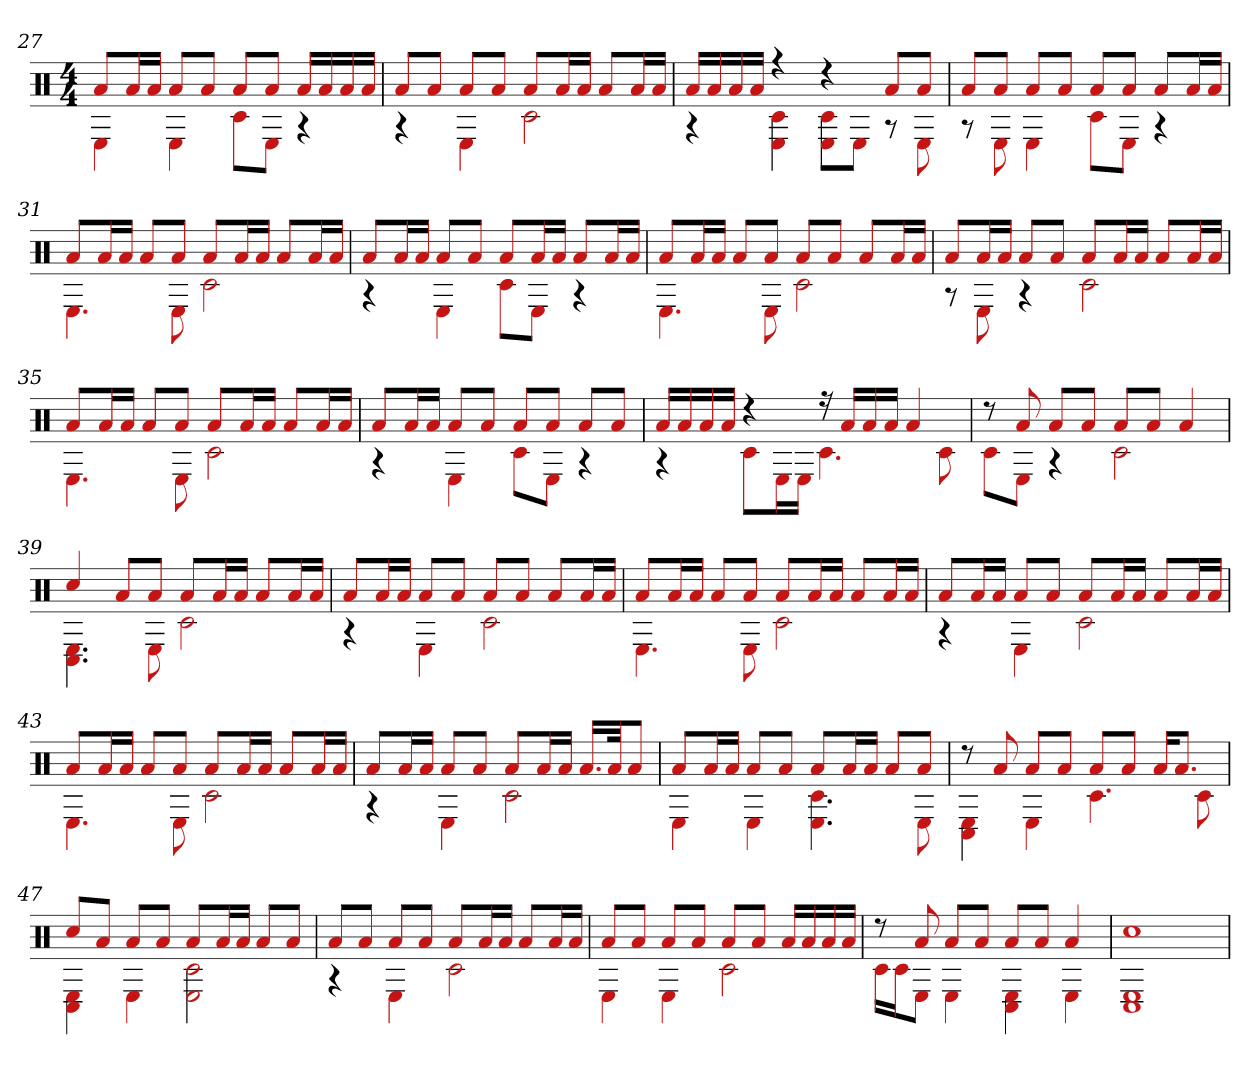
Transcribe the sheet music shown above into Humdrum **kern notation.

**kern
*part1
*staff1
*clefX
*k[]
*M4/4
=27
*^
8aL	4E
16aL	.
16aJJ	.
8aL	4E
8aJ	.
8aL	8c#L
8aJ	8EJ
16aLL	4r
16a	.
16a	.
16aJJ	.
=28	=28
8aL	4r
8aJ	.
8aL	4E
8aJ	.
8aL	2c#
16aL	.
16aJJ	.
8aL	.
16aL	.
16aJJ	.
=29	=29
16aLL	4r
16a	.
16a	.
16aJJ	.
4r	4c# 4E
4r	8E 8c#L
.	8EJ
8aL	8r
8aJ	8E
=30	=30
8aL	8r
8aJ	8E
8aL	4E
8aJ	.
8aL	8c#L
8aJ	8EJ
8aL	4r
16aL	.
16aJJ	.
=31	=31
8aL	4.E
16aL	.
16aJJ	.
8aL	.
8aJ	8E
8aL	2c#
16aL	.
16aJJ	.
8aL	.
16aL	.
16aJJ	.
=32	=32
8aL	4r
16aL	.
16aJJ	.
8aL	4E
8aJ	.
8aL	8c#L
16aL	8EJ
16aJJ	.
8aL	4r
16aL	.
16aJJ	.
=33	=33
8aL	4.E
16aL	.
16aJJ	.
8aL	.
8aJ	8E
8aL	2c#
8aJ	.
8aL	.
16aL	.
16aJJ	.
=34	=34
8aL	8r
16aL	8E
16aJJ	.
8aL	4r
8aJ	.
8aL	2c#
16aL	.
16aJJ	.
8aL	.
16aL	.
16aJJ	.
=35	=35
8aL	4.E
16aL	.
16aJJ	.
8aL	.
8aJ	8E
8aL	2c#
16aL	.
16aJJ	.
8aL	.
16aL	.
16aJJ	.
=36	=36
8aL	4r
16aL	.
16aJJ	.
8aL	4E
8aJ	.
8aL	8c#L
8aJ	8EJ
8aL	4r
8aJ	.
=37	=37
16aLL	4r
16a	.
16a	.
16aJJ	.
4r	8c#L
.	16EL
.	16EJJ
16r	4.c#
16aLL	.
16a	.
16aJJ	.
4a	.
.	8c#
=38	=38
8r	8c#L
8a	8EJ
8aL	4r
8aJ	.
8aL	2c#
8aJ	.
4a	.
=39	=39
4cc#	4.C# 4.E
8aL	.
8aJ	8E
8aL	2c#
16aL	.
16aJJ	.
8aL	.
16aL	.
16aJJ	.
=40	=40
8aL	4r
16aL	.
16aJJ	.
8aL	4E
8aJ	.
8aL	2c#
8aJ	.
8aL	.
16aL	.
16aJJ	.
=41	=41
8aL	4.E
16aL	.
16aJJ	.
8aL	.
8aJ	8E
8aL	2c#
16aL	.
16aJJ	.
8aL	.
16aL	.
16aJJ	.
=42	=42
8aL	4r
16aL	.
16aJJ	.
8aL	4E
8aJ	.
8aL	2c#
16aL	.
16aJJ	.
8aL	.
16aL	.
16aJJ	.
=43	=43
8aL	4.E
16aL	.
16aJJ	.
8aL	.
8aJ	8E
8aL	2c#
16aL	.
16aJJ	.
8aL	.
16aL	.
16aJJ	.
=44	=44
8aL	4r
16aL	.
16aJJ	.
8aL	4E
8aJ	.
8aL	2c#
16aL	.
16aJJ	.
16.aLL	.
32aJk	.
8aJ	.
=45	=45
8aL	4E
16aL	.
16aJJ	.
8aL	4E
8aJ	.
8aL	4.E 4.c#
16aL	.
16aJJ	.
8aL	.
8aJ	8E
=46	=46
8r	4C# 4E
8a	.
8aL	4E
8aJ	.
8aL	4.c#
8aJ	.
16aKL	.
8.aJ	.
.	8c#
=47	=47
8cc#L	4C# 4E
8aJ	.
8aL	4E
8aJ	.
8aL	2c# 2E
16aL	.
16aJJ	.
8aL	.
8aJ	.
=48	=48
8aL	4r
8aJ	.
8aL	4E
8aJ	.
8aL	2c#
16aL	.
16aJJ	.
8aL	.
16aL	.
16aJJ	.
=49	=49
8aL	4E
8aJ	.
8aL	4E
8aJ	.
8aL	2c#
8aJ	.
16aLL	.
16a	.
16a	.
16aJJ	.
=50	=50
8r	16c#LL
.	16c#J
8a	8EJ
8aL	4E
8aJ	.
8aL	4C# 4E
8aJ	.
4a	4E
=51	=51
1cc#	1C# 1E
*v	*v
=
*-
